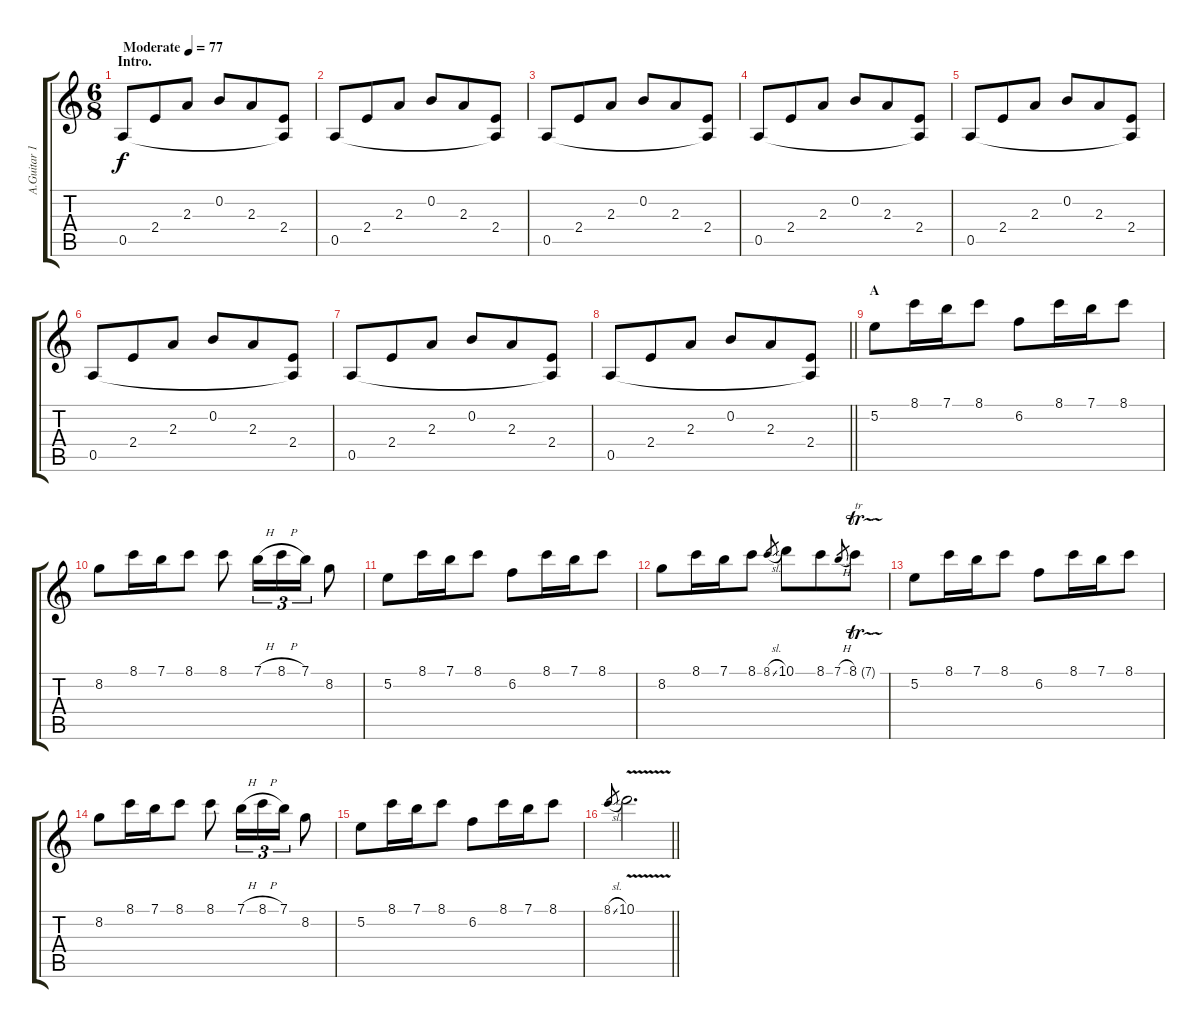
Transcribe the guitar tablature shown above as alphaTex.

\track ("A.Guitar 1" "A.Guitar 1") {instrument acousticguitarsteel}
\staff {score tabs}
\tuning (E4 B3 G3 D3 A2 E2) {hide}
\ts (6 8)
\section ("" "Intro.")
\tempo (77 "Moderate")
\clef g2
\ks c
0.5.8{dy f instrument acousticguitarsteel} 2.4.8 2.3.8 0.2.8 2.3.8 (2.4 0.5{t}).8 |
0.5.8 2.4.8 2.3.8 0.2.8 2.3.8 (2.4 0.5{t}).8 |
0.5.8 2.4.8 2.3.8 0.2.8 2.3.8 (2.4 0.5{t}).8 |
0.5.8 2.4.8 2.3.8 0.2.8 2.3.8 (2.4 0.5{t}).8 |
0.5.8 2.4.8 2.3.8 0.2.8 2.3.8 (2.4 0.5{t}).8 |
0.5.8 2.4.8 2.3.8 0.2.8 2.3.8 (2.4 0.5{t}).8 |
0.5.8 2.4.8 2.3.8 0.2.8 2.3.8 (2.4 0.5{t}).8 |
\barLineRight lightlight
0.5.8 2.4.8 2.3.8 0.2.8 2.3.8 (2.4 0.5{t}).8 |
\section ("" "A")
5.2.8 8.1.16 7.1.16 8.1.8 6.2.8 8.1.16 7.1.16 8.1.8 |
8.2.8 8.1.16 7.1.16 8.1.8 8.1.8 7.1{h}.16{tu (3 2)} 8.1{h}.16{tu (3 2)} 7.1.16{tu (3 2)} 8.2.8 |
5.2.8 8.1.16 7.1.16 8.1.8 6.2.8 8.1.16 7.1.16 8.1.8 |
8.2.8 8.1.16 7.1.16 8.1.8 8.1{sl}.8{gr} 10.1.8 8.1.8 7.1{h}.8{gr} 8.1{tr (7 16)}.8{txt "tr"} |
5.2.8 8.1.16 7.1.16 8.1.8 6.2.8 8.1.16 7.1.16 8.1.8 |
8.2.8 8.1.16 7.1.16 8.1.8 8.1.8 7.1{h}.16{tu (3 2)} 8.1{h}.16{tu (3 2)} 7.1.16{tu (3 2)} 8.2.8 |
5.2.8 8.1.16 7.1.16 8.1.8 6.2.8 8.1.16 7.1.16 8.1.8 |
\barLineRight lightlight
8.1{sl}.8{gr} 10.1{v}.2{d}
